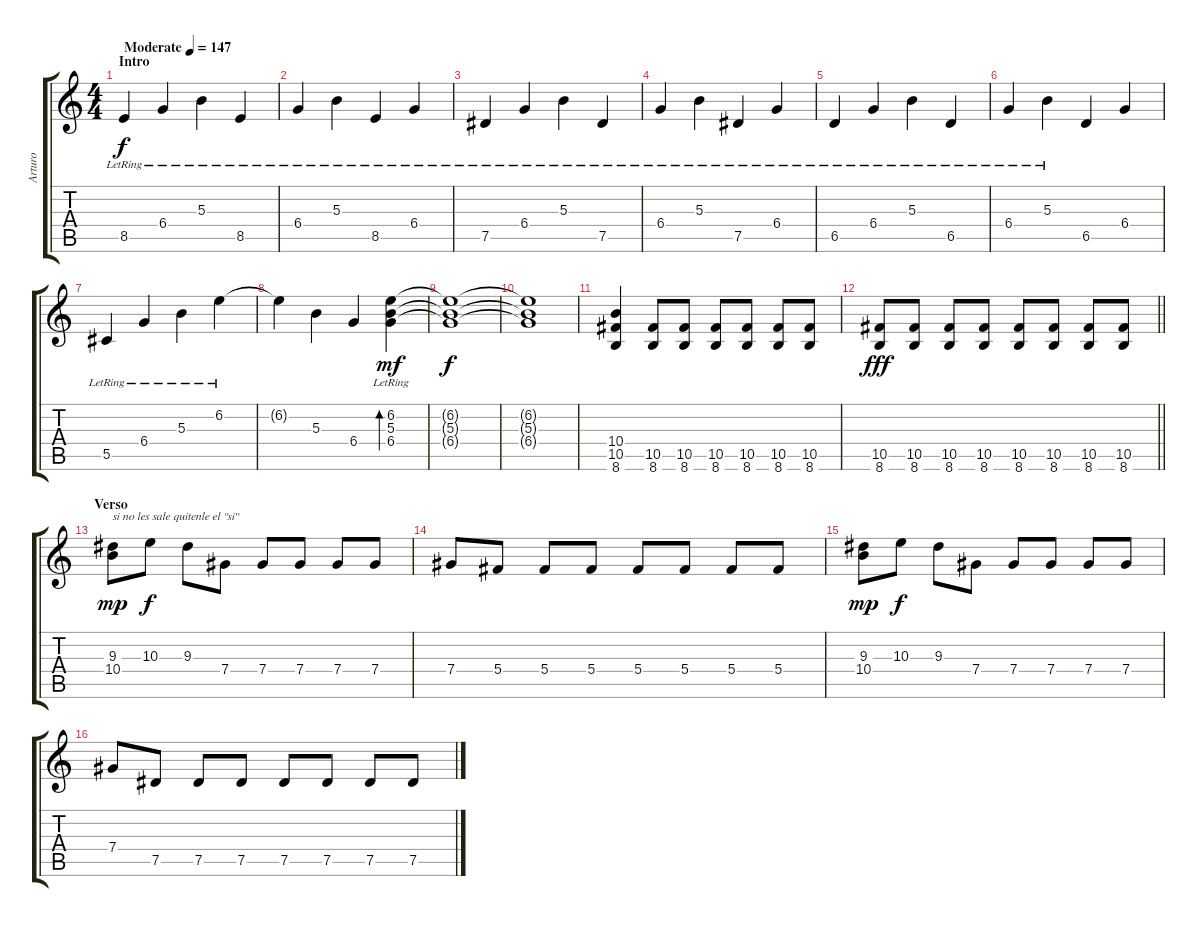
\track ("Arturo" "Arturo") {instrument distortionguitar}
\staff {score tabs}
\tuning (Eb4 Bb3 Gb3 Db3 Ab2 Eb2) {hide}
\ts (4 4)
\section ("" "Intro")
\tempo (147 "Moderate")
\clef g2
\ks c
8.5{lr}.4{dy f instrument electricguitarjazz} 6.4{lr}.4 5.3{lr}.4 8.5{lr}.4 |
6.4{lr}.4 5.3{lr}.4 8.5{lr}.4 6.4{lr}.4 |
7.5{lr}.4 6.4{lr}.4 5.3{lr}.4 7.5{lr}.4 |
6.4{lr}.4 5.3{lr}.4 7.5{lr}.4 6.4{lr}.4 |
6.5{lr}.4 6.4{lr}.4 5.3{lr}.4 6.5{lr}.4 |
6.4{lr}.4 5.3{lr}.4 6.5.4 6.4.4 |
5.5{lr}.4 6.4{lr}.4 5.3{lr}.4 6.2{lr}.4 |
6.2{t}.4 5.3.4 6.4.4 (6.2 5.3{lr} 6.4).4{bd 480 dy mf volume 10 balance 0} |
(6.2{t} 5.3{t} 6.4{t}).1{dy f} |
(6.2{t} 5.3{t} 6.4{t}).1 |
(10.4 10.5 8.6).4 (10.5 8.6).8 (10.5 8.6).8 (10.5 8.6).8 (10.5 8.6).8{volume 16} (10.5 8.6).8 (10.5 8.6).8 |
\barLineRight lightlight
(10.5 8.6).8{dy fff} (10.5 8.6).8 (10.5 8.6).8 (10.5 8.6).8 (10.5 8.6).8 (10.5 8.6).8 (10.5 8.6).8 (10.5 8.6).8 |
\section ("" "Verso")
(9.3 10.4).8{txt "si no les sale quitenle el \"si\"" dy mp volume 13 balance 8 instrument distortionguitar} 10.3.8{dy f} 9.3.8 7.4.8 7.4.8 7.4.8 7.4.8 7.4.8 |
7.4.8 5.4.8 5.4.8 5.4.8 5.4.8 5.4.8 5.4.8 5.4.8 |
(9.3 10.4).8{dy mp} 10.3.8{dy f} 9.3.8 7.4.8 7.4.8 7.4.8 7.4.8 7.4.8 |
7.4.8 7.5.8 7.5.8 7.5.8 7.5.8 7.5.8 7.5.8 7.5.8
